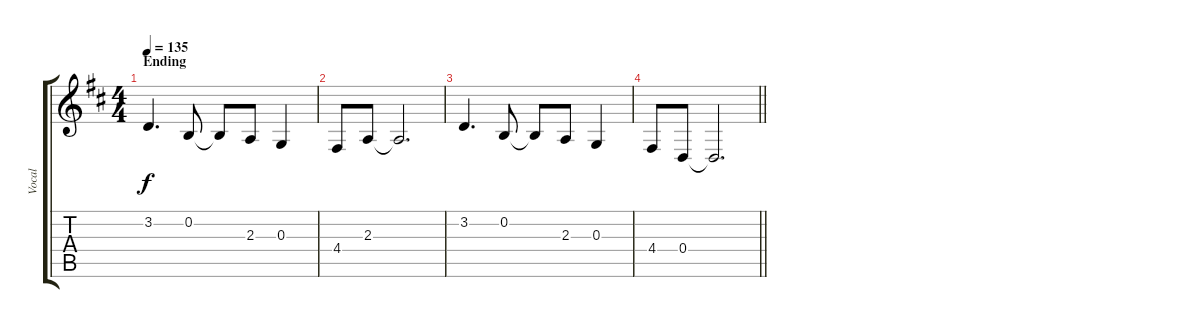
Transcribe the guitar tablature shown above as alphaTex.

\track ("Vocal" "Vocal") {instrument flute}
\staff {score tabs}
\tuning (E4 B3 G3 D3 A2 E2) {hide}
\ts (4 4)
\section ("" "Ending")
\tempo 135
\clef g2
\ks d
3.2.4{d dy f} 0.2.8 0.2{t}.8 2.3.8 0.3.4 |
4.4.8 2.3.8 2.3{t}.2{d} |
3.2.4{d} 0.2.8 0.2{t}.8 2.3.8 0.3.4 |
\barLineRight lightlight
4.4.8 0.4.8 0.4{t}.2{d}
